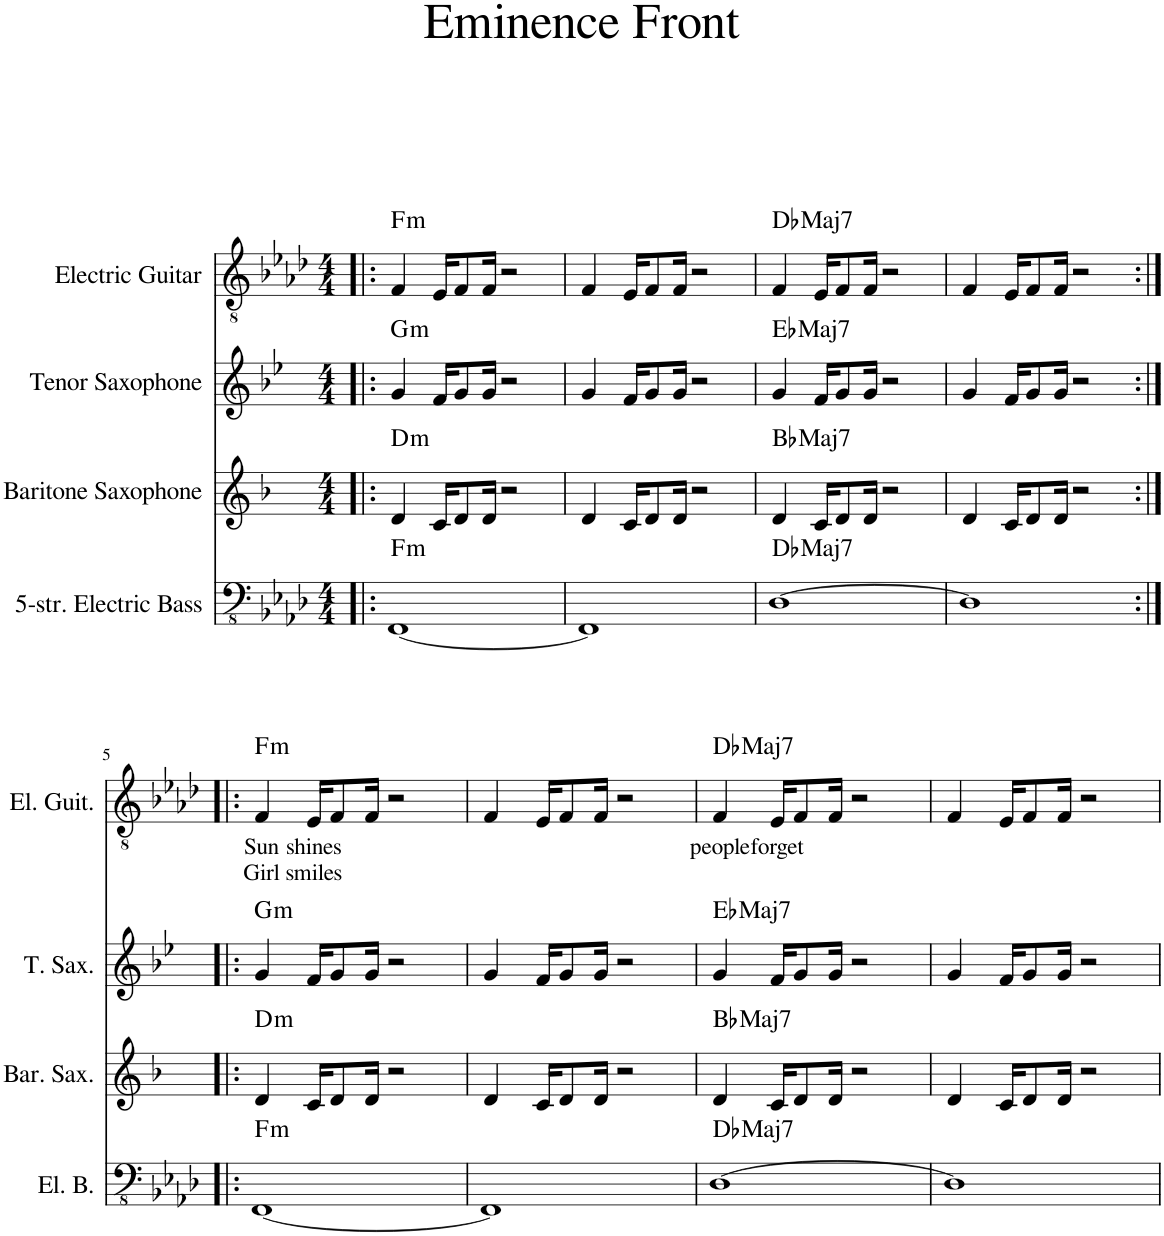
**kern	**harte	**kern	**harte	**kern	**harte	**kern	**text	**text	**harte
*part4	*part4	*part3	*part3	*part2	*part2	*part1	*part1	*part1	*part1
*staff4	*	*staff3	*	*staff2	*	*staff1	*staff1	*staff1	*
*I"5-str. Electric Bass	*	*I"Baritone Saxophone	*	*I"Tenor Saxophone	*	*I"Electric Guitar	*	*	*
*I'El. B.	*	*I'Bar. Sax.	*	*I'T. Sax.	*	*I'El. Guit.	*	*	*
*clefFv4	*	*clefG2	*	*clefG2	*	*clefGv2	*	*	*
*	*	*Trd12c21	*	*Trd8c14	*	*	*	*	*
*k[b-e-a-d-]	*	*k[b-]	*	*k[b-e-]	*	*k[b-e-a-d-]	*	*	*
*M4/4	*	*M4/4	*	*M4/4	*	*M4/4	*	*	*
=1!|:	=1!|:	=1!|:	=1!|:	=1!|:	=1!|:	=1!|:	=1!|:	=1!|:	=1!|:
!	!LO:H:kt=m	!	!LO:H:kt=m	!	!LO:H:kt=m	!	!	!	!LO:H:kt=m
[1FFF	F:min	4d/	D:min	4g/	G:min	4F/	.	.	F:min
.	.	16c/KL	.	16f/KL	.	16E-/KL	.	.	.
.	.	8d/	.	8g/	.	8F/	.	.	.
.	.	16d/Jk	.	16g/Jk	.	16F/Jk	.	.	.
.	.	2r	.	2r	.	2r	.	.	.
=2	=2	=2	=2	=2	=2	=2	=2	=2	=2
1FFF]	.	4d/	.	4g/	.	4F/	.	.	.
.	.	16c/KL	.	16f/KL	.	16E-/KL	.	.	.
.	.	8d/	.	8g/	.	8F/	.	.	.
.	.	16d/Jk	.	16g/Jk	.	16F/Jk	.	.	.
.	.	2r	.	2r	.	2r	.	.	.
=3	=3	=3	=3	=3	=3	=3	=3	=3	=3
!	!LO:H:kt=Maj7	!	!LO:H:kt=Maj7	!	!LO:H:kt=Maj7	!	!	!	!LO:H:kt=Maj7
[1DD-	Db:maj7	4d/	Bb:maj7	4g/	Eb:maj7	4F/	.	.	Db:maj7
.	.	16c/KL	.	16f/KL	.	16E-/KL	.	.	.
.	.	8d/	.	8g/	.	8F/	.	.	.
.	.	16d/Jk	.	16g/Jk	.	16F/Jk	.	.	.
.	.	2r	.	2r	.	2r	.	.	.
=4	=4	=4	=4	=4	=4	=4	=4	=4	=4
1DD-]	.	4d/	.	4g/	.	4F/	.	.	.
.	.	16c/KL	.	16f/KL	.	16E-/KL	.	.	.
.	.	8d/	.	8g/	.	8F/	.	.	.
.	.	16d/Jk	.	16g/Jk	.	16F/Jk	.	.	.
.	.	2r	.	2r	.	2r	.	.	.
!!LO:LB:g=z
=5:|!|:	=5:|!|:	=5:|!|:	=5:|!|:	=5:|!|:	=5:|!|:	=5:|!|:	=5:|!|:	=5:|!|:	=5:|!|:
!	!LO:H:kt=m	!	!LO:H:kt=m	!	!LO:H:kt=m	!	!LO:LY:b	!LO:LY:b	!LO:H:kt=m
[1FFF	F:min	4d/	D:min	4g/	G:min	4F/	Sun	Girl	F:min
!	!	!	!	!	!	!	!LO:LY:b	!LO:LY:b	!
.	.	16c/KL	.	16f/KL	.	16E-/KL	shines	smiles	.
.	.	8d/	.	8g/	.	8F/	.	.	.
.	.	16d/Jk	.	16g/Jk	.	16F/Jk	.	.	.
.	.	2r	.	2r	.	2r	.	.	.
=6	=6	=6	=6	=6	=6	=6	=6	=6	=6
1FFF]	.	4d/	.	4g/	.	4F/	.	.	.
.	.	16c/KL	.	16f/KL	.	16E-/KL	.	.	.
.	.	8d/	.	8g/	.	8F/	.	.	.
.	.	16d/Jk	.	16g/Jk	.	16F/Jk	.	.	.
.	.	2r	.	2r	.	2r	.	.	.
=7	=7	=7	=7	=7	=7	=7	=7	=7	=7
!	!LO:H:kt=Maj7	!	!LO:H:kt=Maj7	!	!LO:H:kt=Maj7	!	!LO:LY:b	!	!LO:H:kt=Maj7
[1DD-	Db:maj7	4d/	Bb:maj7	4g/	Eb:maj7	4F/	people	.	Db:maj7
!	!	!	!	!	!	!	!LO:LY:b	!	!
.	.	16c/KL	.	16f/KL	.	16E-/KL	forget	.	.
.	.	8d/	.	8g/	.	8F/	.	.	.
.	.	16d/Jk	.	16g/Jk	.	16F/Jk	.	.	.
.	.	2r	.	2r	.	2r	.	.	.
=8	=8	=8	=8	=8	=8	=8	=8	=8	=8
1DD-]	.	4d/	.	4g/	.	4F/	.	.	.
.	.	16c/KL	.	16f/KL	.	16E-/KL	.	.	.
.	.	8d/	.	8g/	.	8F/	.	.	.
.	.	16d/Jk	.	16g/Jk	.	16F/Jk	.	.	.
.	.	2r	.	2r	.	2r	.	.	.
=	=	=	=	=	=	=	=	=	=
*-	*-	*-	*-	*-	*-	*-	*-	*-	*-
